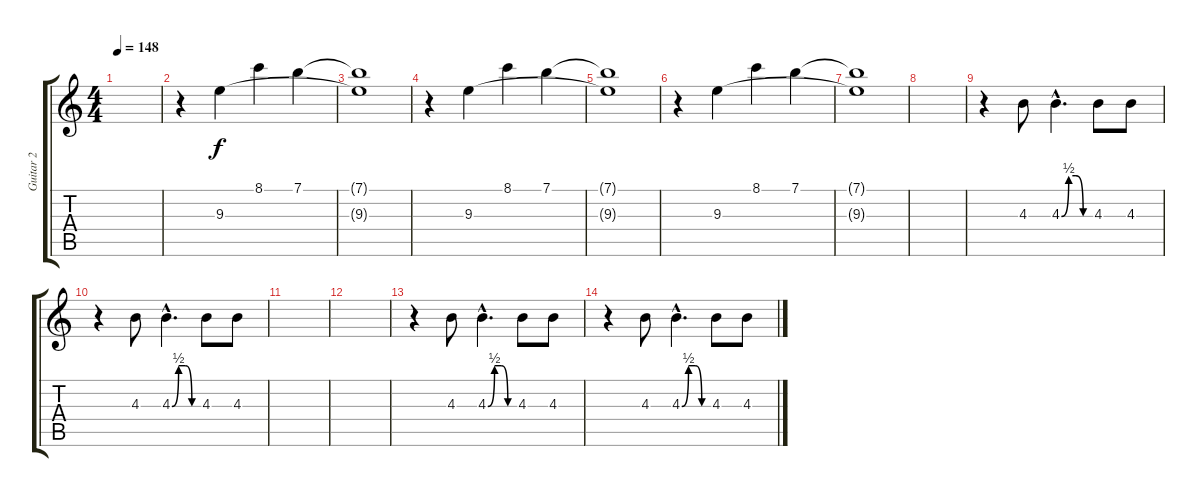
\track ("Guitar 2" "Guitar 2") {instrument distortionguitar}
\staff {score tabs}
\tuning (E4 B3 G3 D3 A2 E2) {hide}
\ts (4 4)
\tempo 148
\clef g2
\ks c
|
r.4 9.3.4{volume 16 instrument electricguitarclean} 8.1.4 7.1.4 |
(7.1{t} 9.3{t}).1 |
r.4 9.3.4{volume 16 instrument electricguitarclean} 8.1.4 7.1.4 |
(7.1{t} 9.3{t}).1 |
r.4 9.3.4{volume 16 instrument electricguitarclean} 8.1.4 7.1.4 |
(7.1{t} 9.3{t}).1 |
|
r.4{volume 10 instrument distortionguitar} 4.3.8 4.3{be (custom 0 0 15 2 30 2 45 0 60 0) hac}.4{d} 4.3.8 4.3.8 |
r.4 4.3.8 4.3{be (custom 0 0 15 2 30 2 45 0 60 0) hac}.4{d} 4.3.8 4.3.8 |
|
|
r.4 4.3.8 4.3{be (custom 0 0 15 2 30 2 45 0 60 0) hac}.4{d} 4.3.8 4.3.8 |
r.4 4.3.8 4.3{be (custom 0 0 15 2 30 2 45 0 60 0) hac}.4{d} 4.3.8 4.3.8
